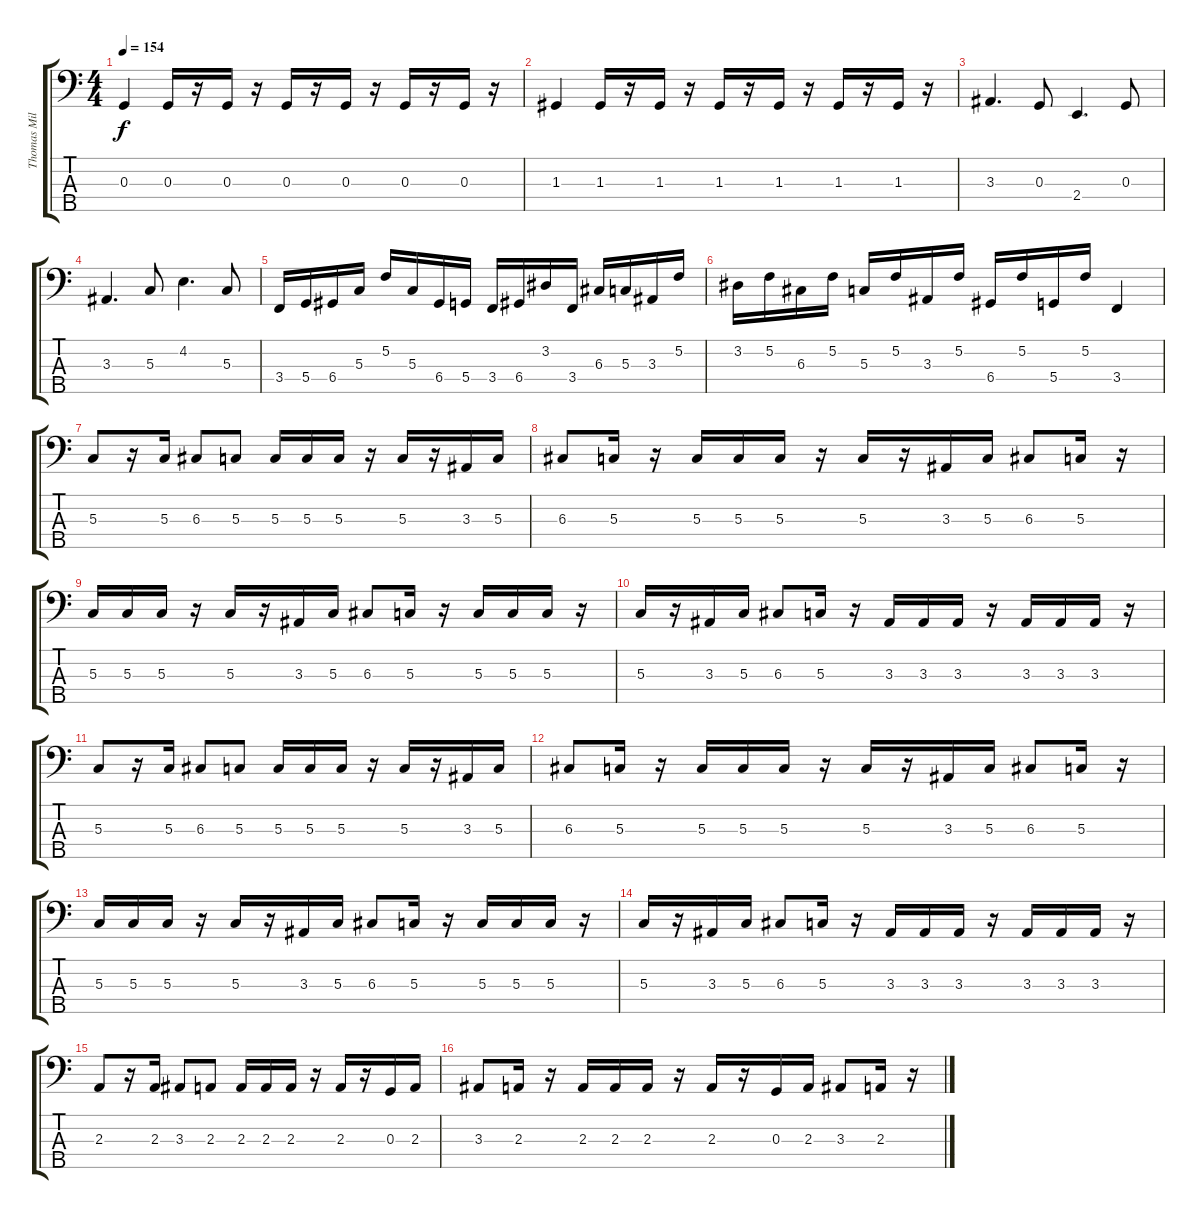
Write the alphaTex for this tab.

\track ("Thomas Miller" "Thomas Mil") {instrument electricbassfinger}
\staff {score tabs}
\tuning (F2 C2 G1 D1 A0) {hide}
\ts (4 4)
\tempo 154
\clef f4
\ks c
0.3.4{dy f} 0.3.16 r.16 0.3.16 r.16 0.3.16 r.16 0.3.16 r.16 0.3.16 r.16 0.3.16 r.16 |
1.3.4 1.3.16 r.16 1.3.16 r.16 1.3.16 r.16 1.3.16 r.16 1.3.16 r.16 1.3.16 r.16 |
3.3.4{d} 0.3.8 2.4.4{d} 0.3.8 |
3.3.4{d} 5.3.8 4.2.4{d} 5.3.8 |
3.4.16{volume 16 balance 8} 5.4.16 6.4.16 5.3.16 5.2.16 5.3.16 6.4.16 5.4.16 3.4.16 6.4.16 3.2.16 3.4.16 6.3.16 5.3.16 3.3.16 5.2.16 |
3.2.16{volume 16 balance 8} 5.2.16 6.3.16 5.2.16 5.3.16 5.2.16 3.3.16 5.2.16 6.4.16 5.2.16 5.4.16 5.2.16 3.4.4 |
5.3.8 r.16 5.3.16 6.3.8 5.3.8 5.3.16 5.3.16 5.3.16 r.16 5.3.16 r.16 3.3.16 5.3.16 |
6.3.8 5.3.16 r.16 5.3.16 5.3.16 5.3.16 r.16 5.3.16 r.16 3.3.16 5.3.16 6.3.8 5.3.16 r.16 |
5.3.16 5.3.16 5.3.16 r.16 5.3.16 r.16 3.3.16 5.3.16 6.3.8 5.3.16 r.16 5.3.16 5.3.16 5.3.16 r.16 |
5.3.16 r.16 3.3.16 5.3.16 6.3.8 5.3.16 r.16 3.3.16 3.3.16 3.3.16 r.16 3.3.16 3.3.16 3.3.16 r.16 |
5.3.8 r.16 5.3.16 6.3.8 5.3.8 5.3.16 5.3.16 5.3.16 r.16 5.3.16 r.16 3.3.16 5.3.16 |
6.3.8 5.3.16 r.16 5.3.16 5.3.16 5.3.16 r.16 5.3.16 r.16 3.3.16 5.3.16 6.3.8 5.3.16 r.16 |
5.3.16 5.3.16 5.3.16 r.16 5.3.16 r.16 3.3.16 5.3.16 6.3.8 5.3.16 r.16 5.3.16 5.3.16 5.3.16 r.16 |
5.3.16 r.16 3.3.16 5.3.16 6.3.8 5.3.16 r.16 3.3.16 3.3.16 3.3.16 r.16 3.3.16 3.3.16 3.3.16 r.16 |
2.3.8 r.16 2.3.16 3.3.8 2.3.8 2.3.16 2.3.16 2.3.16 r.16 2.3.16 r.16 0.3.16 2.3.16 |
3.3.8 2.3.16 r.16 2.3.16 2.3.16 2.3.16 r.16 2.3.16 r.16 0.3.16 2.3.16 3.3.8 2.3.16 r.16
